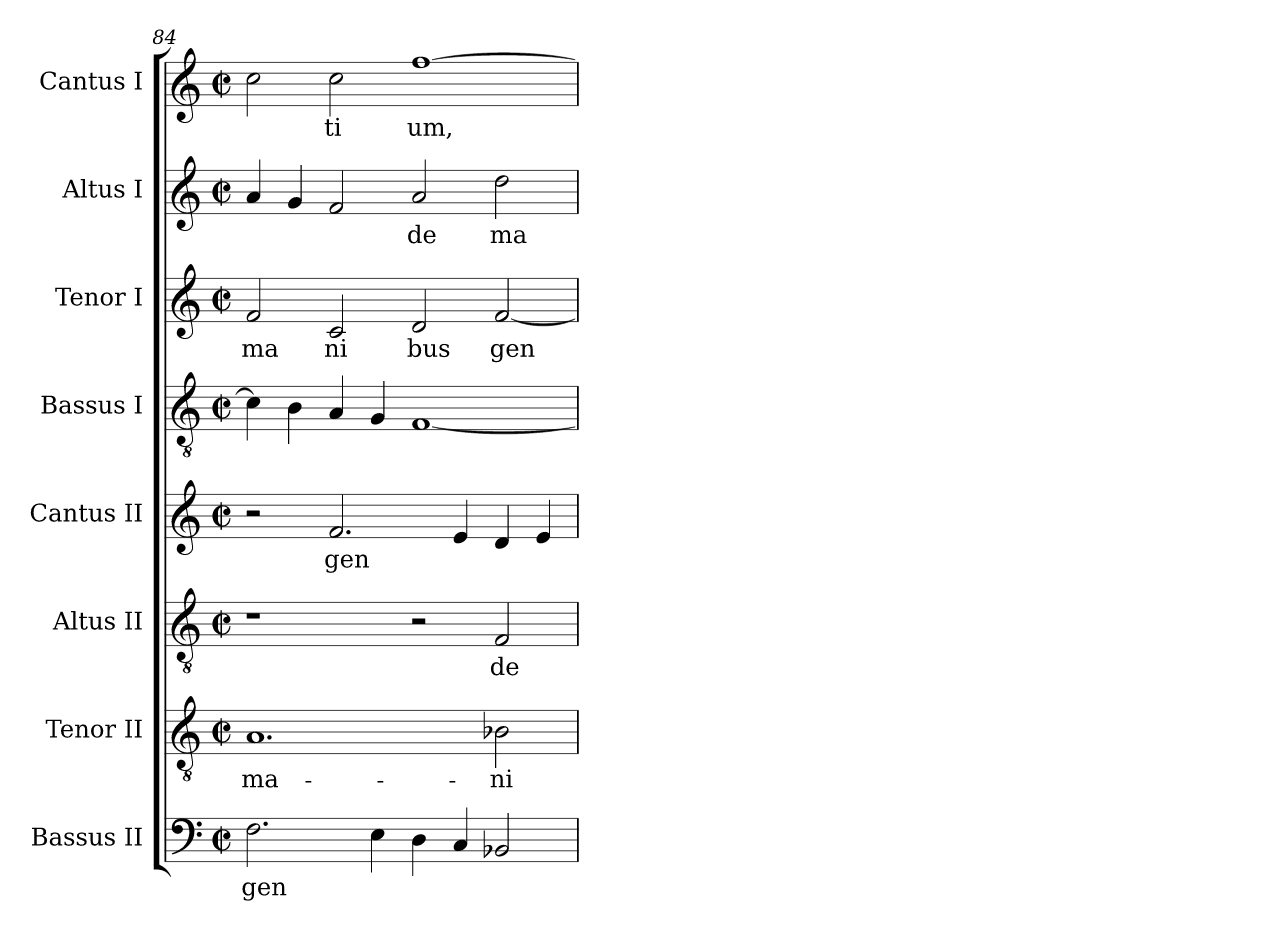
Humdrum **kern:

**kern	**text	**kern	**text	**kern	**text	**kern	**text	**kern	**text	**kern	**text	**kern	**text	**kern	**text
*part8	*part8	*part7	*part7	*part6	*part6	*part5	*part5	*part4	*part4	*part3	*part3	*part2	*part2	*part1	*part1
*staff8	*staff8	*staff7	*staff7	*staff6	*staff6	*staff5	*staff5	*staff4	*staff4	*staff3	*staff3	*staff2	*staff2	*staff1	*staff1
*I"Bassus II	*	*I"Tenor II	*	*I"Altus II	*	*I"Cantus II	*	*I"Bassus I	*	*I"Tenor I	*	*I"Altus I	*	*I"Cantus I	*
*clefF4	*	*clefGv2	*	*clefGv2	*	*clefG2	*	*clefGv2	*	*clefG2	*	*clefG2	*	*clefG2	*
*k[]	*	*k[]	*	*k[]	*	*k[]	*	*k[]	*	*k[]	*	*k[]	*	*k[]	*
*C:	*	*C:	*	*C:	*	*C:	*	*C:	*	*C:	*	*C:	*	*C:	*
*M2/2	*	*M2/2	*	*M2/2	*	*M2/2	*	*M2/2	*	*M2/2	*	*M2/2	*	*M2/2	*
*met(c|)	*	*met(c|)	*	*met(c|)	*	*met(c|)	*	*met(c|)	*	*met(c|)	*	*met(c|)	*	*met(c|)	*
=84	=84	=84	=84	=84	=84	=84	=84	=84	=84	=84	=84	=84	=84	=84	=84
!	!LO:LY:b:cj	!	!LO:LY:b:cj	!	!	!	!	!	!LO:LY:b:cj	!	!LO:LY:b:cj	!	!LO:LY:b:cj	!	!LO:LY:b:cj
2.F\	gen-	1.A	ma-	1r	.	2r	.	4c\]	.	2f/	ma	4a/	.	2cc\	.
!	!	!	!	!	!	!	!	!	!LO:LY:b:cj	!	!	!	!LO:LY:b:cj	!	!
.	.	.	.	.	.	.	.	4B\	.	.	.	4g/	.	.	.
!	!	!	!	!	!	!	!LO:LY:b:cj	!	!LO:LY:b:cj	!	!LO:LY:b:cj	!	!LO:LY:b:cj	!	!LO:LY:b:cj
.	.	.	.	.	.	2.f/	gen	4A/	.	2c/	ni	2f/	.	2cc\	ti
!	!LO:LY:b:cj	!	!	!	!	!	!	!	!LO:LY:b:cj	!	!	!	!	!	!
4E\	--	.	.	.	.	.	.	4G/	.	.	.	.	.	.	.
!	!LO:LY:b:cj	!	!	!	!	!	!	!	!LO:LY:b:cj	!	!LO:LY:b:cj	!	!LO:LY:b:cj	!	!LO:LY:b:cj
4D\	--	.	.	2r	.	.	.	[>1F	.	2d/	bus	2a/	de	[>1ff	um,
!	!LO:LY:b:cj	!	!	!	!	!	!LO:LY:b:cj	!	!	!	!	!	!	!	!
4C/	--	.	.	.	.	4e/	.	.	.	.	.	.	.	.	.
!	!LO:LY:b:cj	!	!LO:LY:b:cj	!	!LO:LY:b:cj	!	!LO:LY:b:cj	!	!	!	!LO:LY:b:cj	!	!LO:LY:b:cj	!	!
2BB-X/	--	2B-X\	-ni-	2F/	de	4d/	.	.	.	[>2f/	gen	2dd\	ma	.	.
!	!	!	!	!	!	!	!LO:LY:b:cj	!	!	!	!	!	!	!	!
.	.	.	.	.	.	4e/	.	.	.	.	.	.	.	.	.
=	=	=	=	=	=	=	=	=	=	=	=	=	=	=	=
*-	*-	*-	*-	*-	*-	*-	*-	*-	*-	*-	*-	*-	*-	*-	*-
